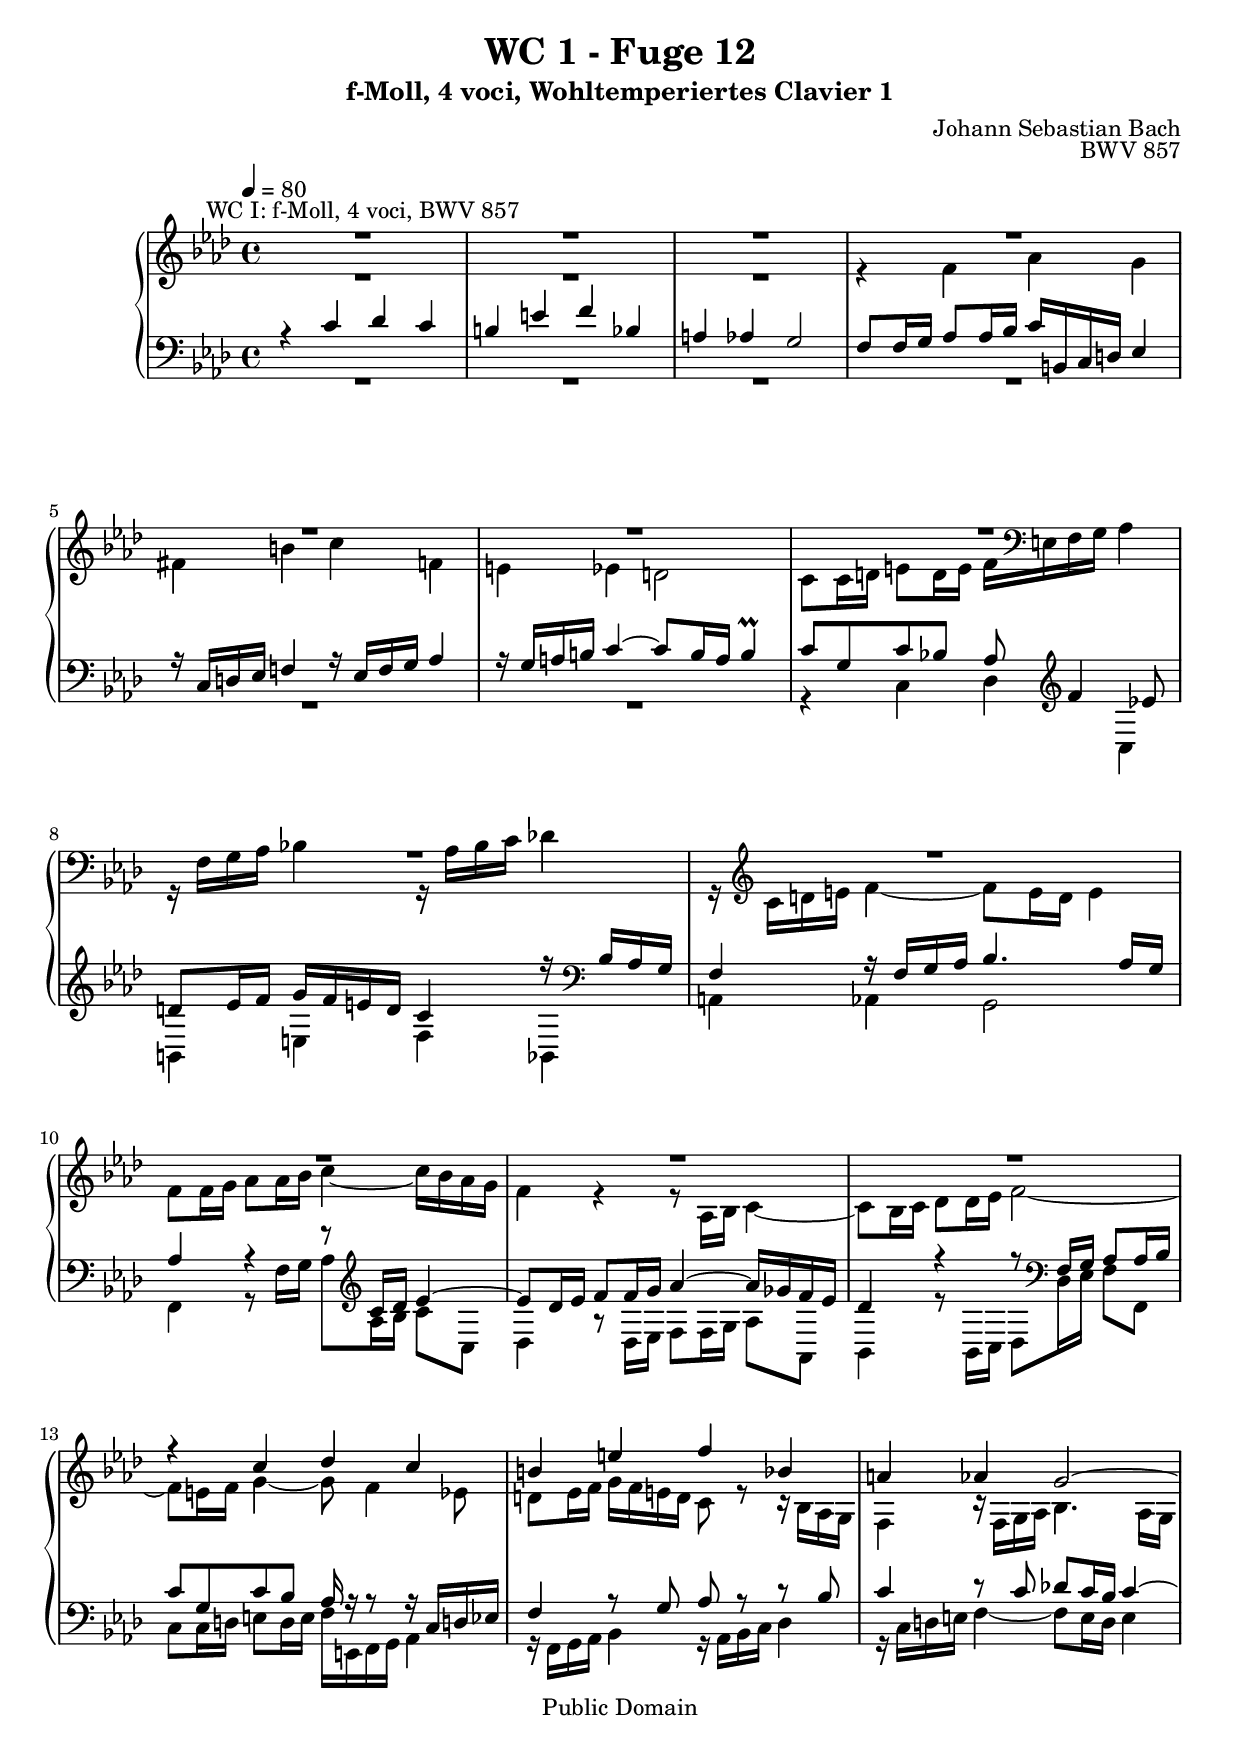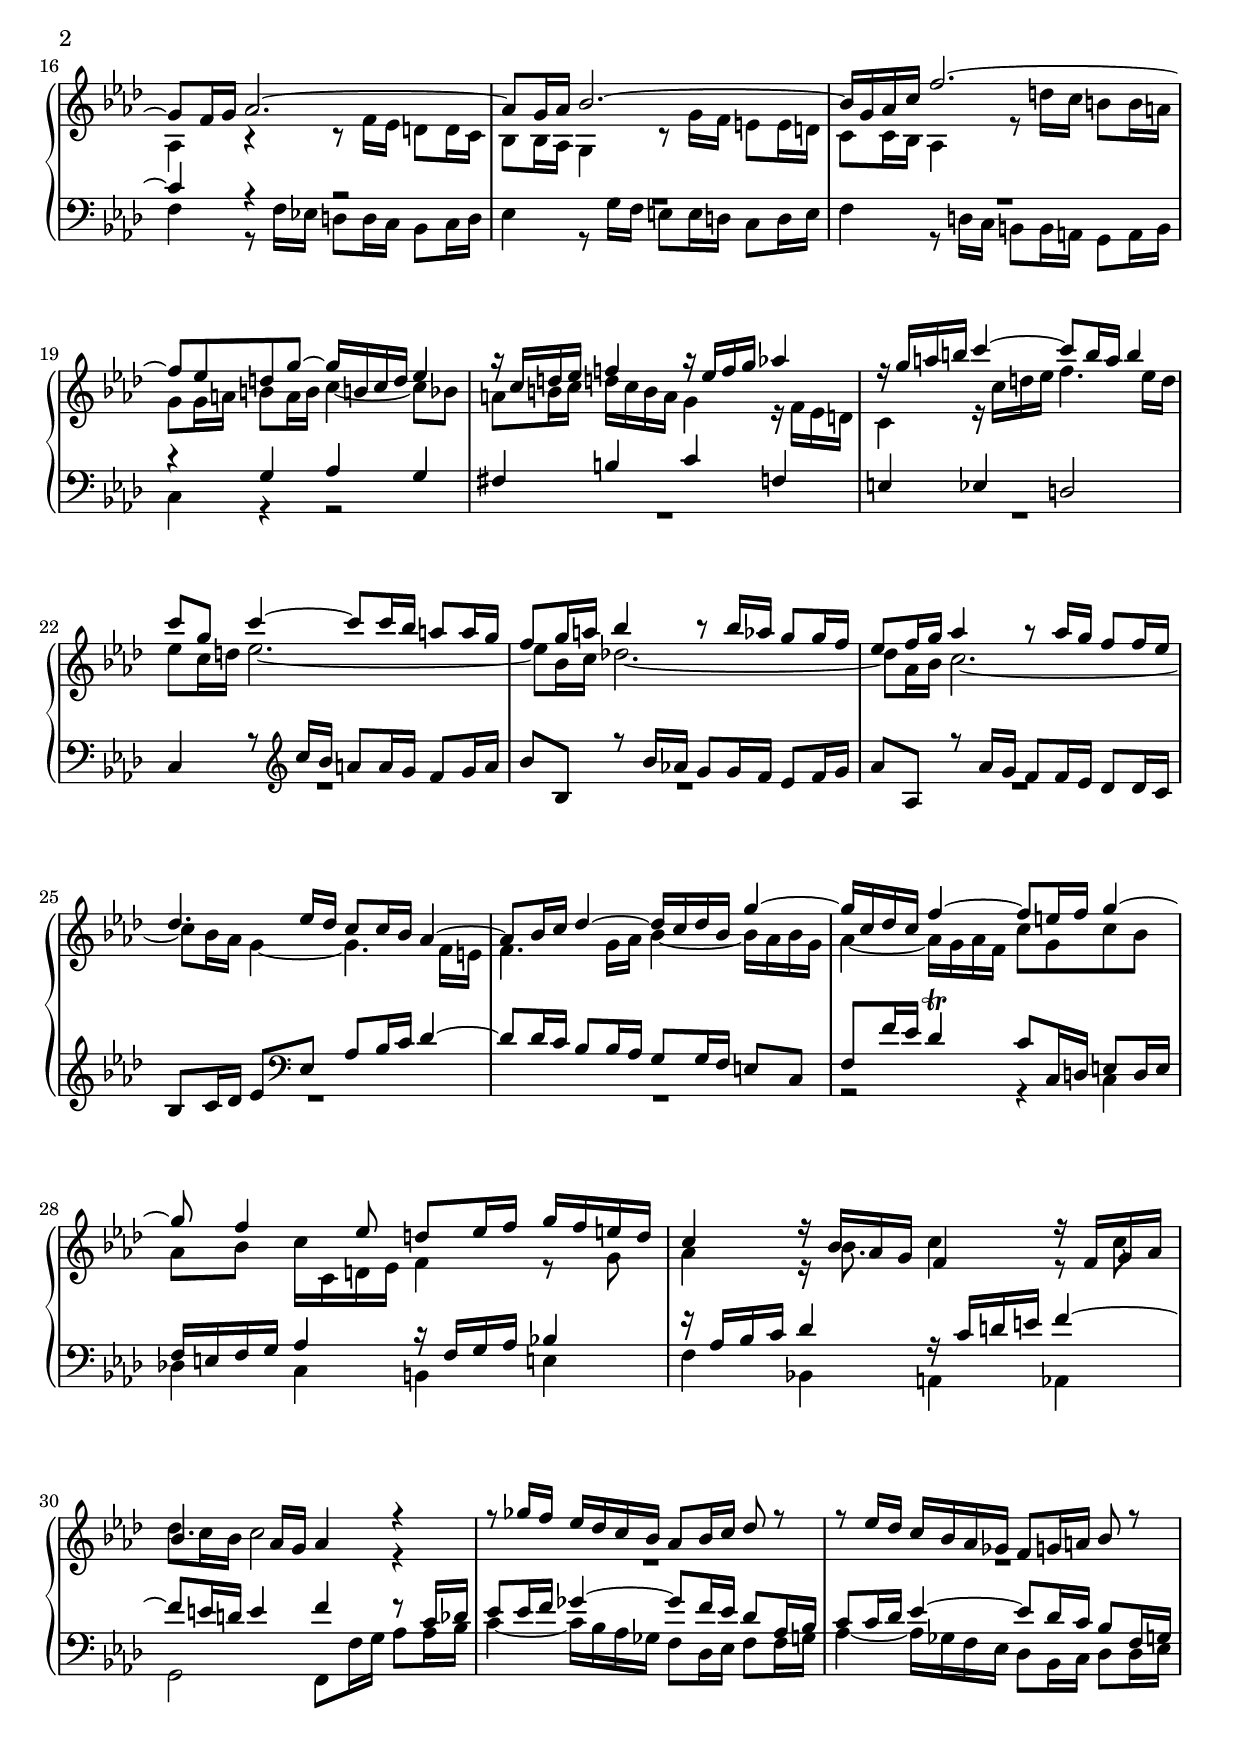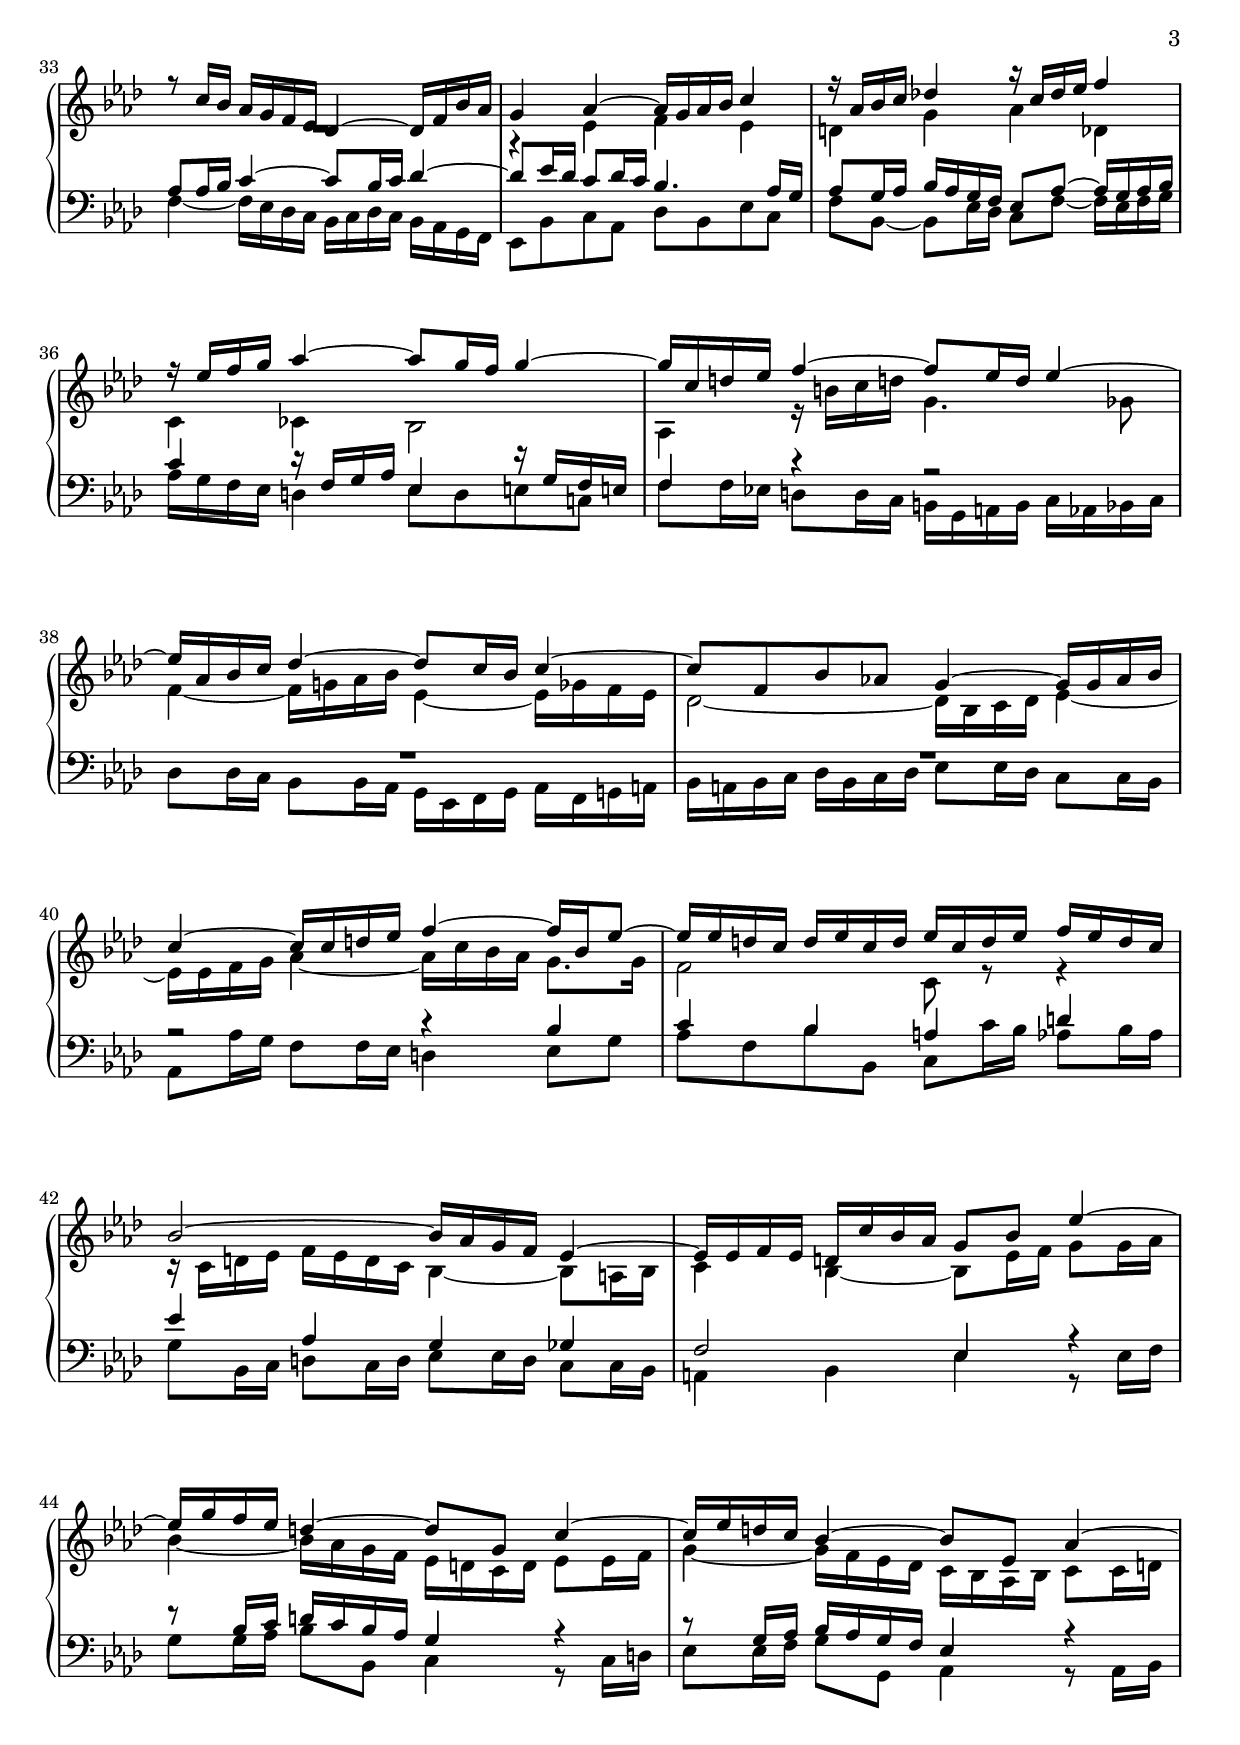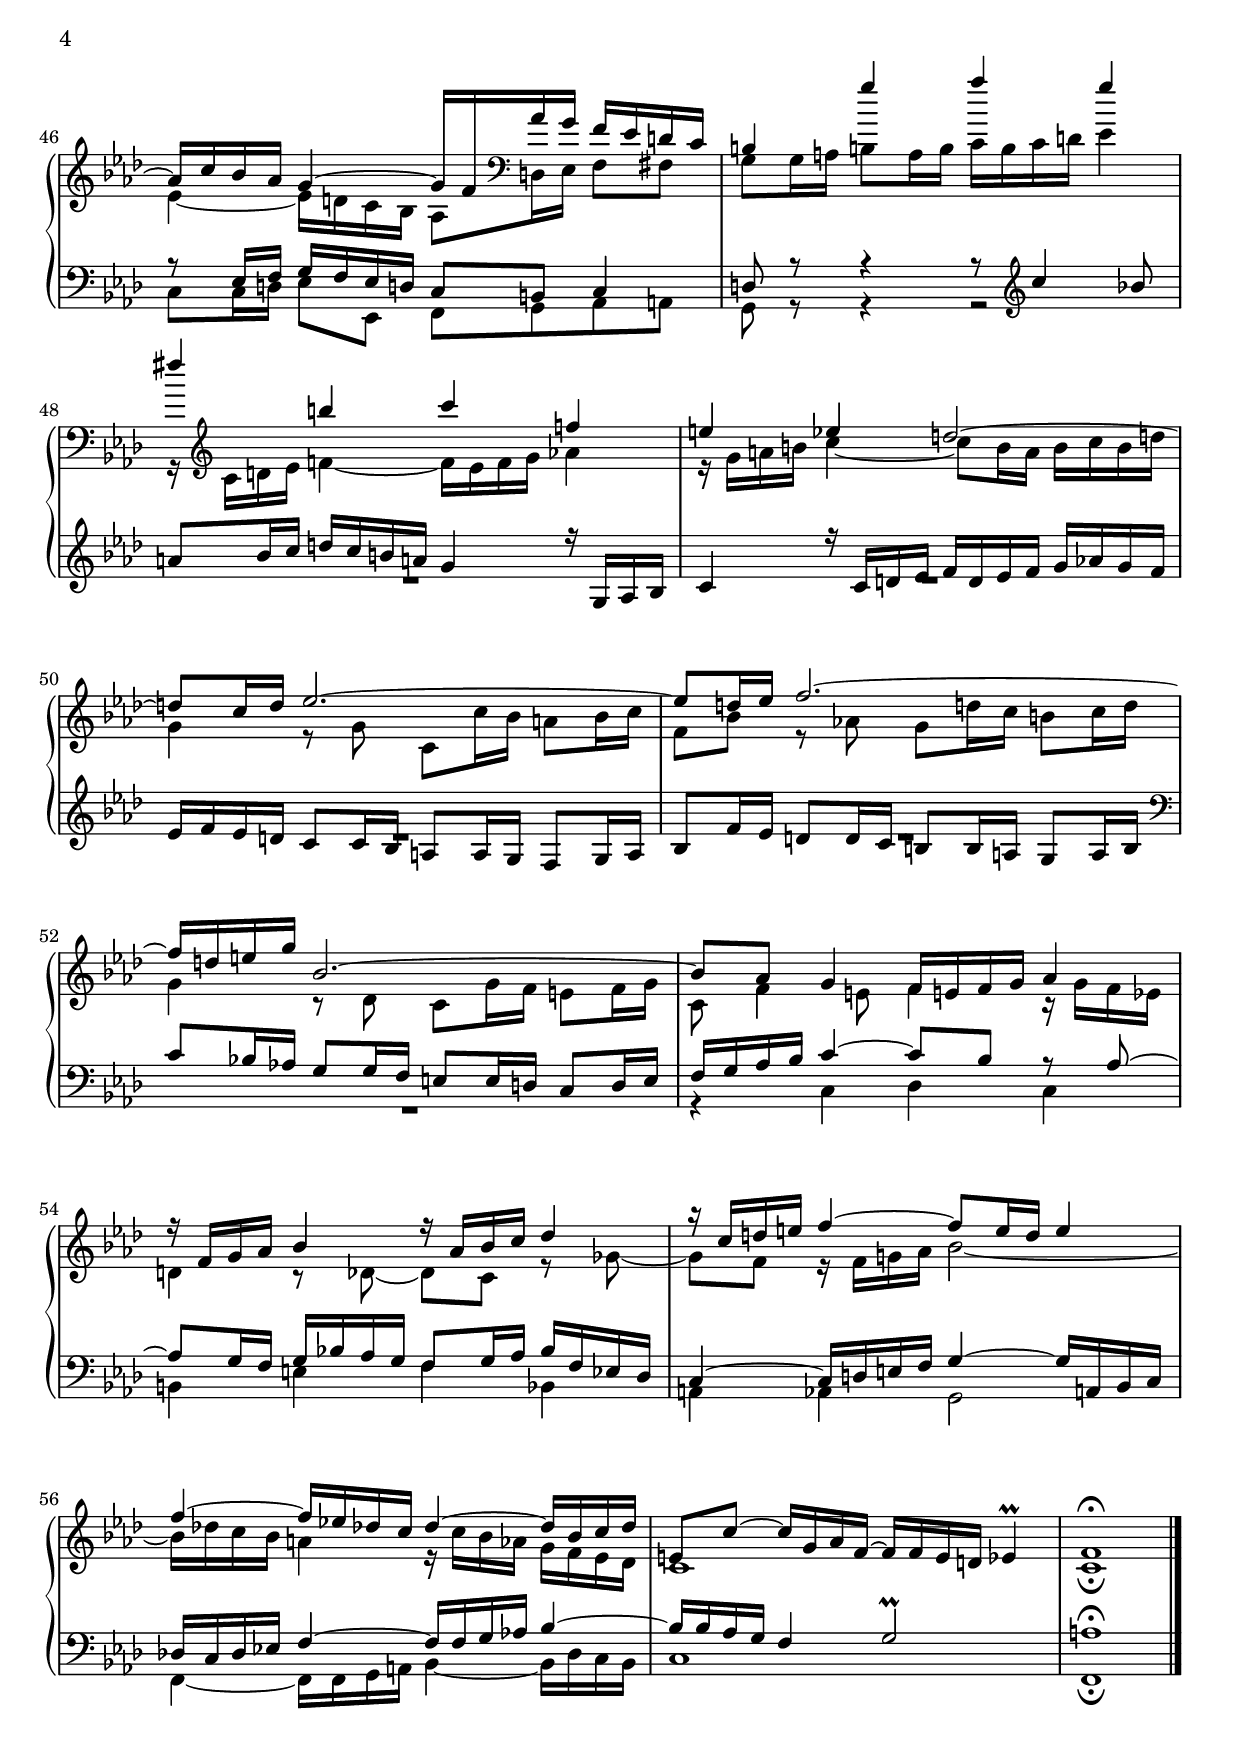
%\version "2.22.2"
%\language "deutsch"

\header {
  title = "WC 1 - Fuge 12"
  subtitle = "f-Moll, 4 voci, Wohltemperiertes Clavier 1"
  composer = "Johann Sebastian Bach"
  opus = "BWV 857"
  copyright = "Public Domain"
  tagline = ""
}

global = {
  \key f \minor
  \time 4/4
  \tempo 4 = 80}


preambleUp = {\clef treble \global}
preambleDown = {\clef bass \global}

soprano = \relative c'' {
  \global
  
  R1^"WC I: f-Moll, 4 voci, BWV 857" | % m. 1
  R1 | % m. 2
  R1 | % m. 3
  R1 | % m. 4
  R1 | % m. 5
  R1 | % m. 6
  R1 | % m. 7
  R1 | % m. 8
  R1 | % m. 9
  R1 | % m. 10
  R1 | % m. 11
  R1 | % m. 12
  r4 c des c | % m. 13
  b!4 e f bes, | % m. 14
  a!4 as g2~ | % m. 15
  g8 f16 g as2.~ | % m. 16
  as8 g16 as bes2.~ | % m. 17
  bes16 g as c f2.~ | % m. 18
  f8 es d! g~ g16 b,! c d es4 | % m. 19
  r16 c d! es f!4 r16 es f g as!4 | % m. 20
  r16 g a! b! c4~ c8 b16 a b4 | % m. 21
  c8 g c4~ c8 c16 bes a!8 a16 g | % m. 22
  f8 g16 a! bes4 r8 bes16 as g8 g16 f | % m. 23
  es8 f16 g as4 r8 as16 g f8 f16 es | % m. 24
  des4. es16 des c8 c16 bes as4~ | % m. 25
  as8 bes16 c des4~ des16 c des bes g'4~ | % m. 26
  g16 c, des c f4~ f8 e16 f g4~ | % m. 27
  g8 f4 es8 d! es16 f g f e! d | % m. 28
  c4 r16 bes as g f4 r16 f g as | % m. 29
  bes4. as16 g as4 r | % m. 30
  r8 ges'16 f es des c bes as8 bes16 c des8 r | % m. 31
  r8 es16 des c bes as ges f8 g!16 a bes8 r | % m. 32
  r8 c16 bes as g f es des4~ des16 f bes as | % m. 33
  g4 as~ as16 g as bes c4 | % m. 34
  r16 as16 bes c des!4 r16 c des es f4 | % m. 35
  r16 es f g as4~ as8 g16 f g4~ | % m. 36
  g16 c, d! es f4~ f8 es16 d es4~ | % m. 37
  es16 as, bes c des4~ des8 c16 bes c4~ | % m. 38
  c8 f, bes as! g4~ g16 g as bes | % m. 39
  c4~ c16 c d! es f4~ f16 bes, es8~ | % m. 40
  es16 es d! c d es c d es c d es f es d c | % m. 41
  bes2~ bes16 as g f es4~ | % m. 42
  es16 es f es d! c' bes as g8 bes es4~ | % m. 43
  es16 g f es d!4~ d8 g, c4~ | % m. 44
  c16 es d! c bes4~ bes8 es, as4~ | % m. 45
  as16 c bes as g4~ g16 f as g f es d! c | % m. 46
  b!4 g'' as g | % m. 47
  fis4 b! c f,! | % m. 48
  e!4 es d!2~ | % m. 49
  d!8 c16 d es2.~ | % m. 50
  es8 d!16 es f2.~ | % m. 51
  f16 d! e! g bes,2.~ | % m. 52
  bes8 as g4 f16 e! f g as4 | % m. 53
  r16 f g as bes4 r16 as bes c des4 | % m. 54
  r16 c d! e! f4~ f8 e16 d e4 | % m. 55
  f4~ f16 es! des! c des4~ des16 bes c des | % m. 56
  e,!8 c'~ c16 g as f~ f f e d! es4 \prall | % m. 57
  f1 \fermata \bar "|." | % m. 58
  
}

alto = \relative c' {
  \global
  
  R1 | % m. 1
  R1 | % m. 2
  R1 | % m. 3
  r4 f as g | % m. 4
  fis4 b! c f,! | % m. 5
  e!4 es d!2 | % m. 6
  c8 c16 d! e!8 d16 e f \clef bass e,! f g as4 | % m. 7
  r16 f g as bes!4 r16 as bes c des!4 | % m. 8
  r16 \clef treble c d! e f4~ f8 e16 d e4 | % m. 9
  f8 f16 g as8 as16 bes c4~ c16 bes as g | % m. 10
  f4 r r8 as,16 bes c4~ | % m. 11
  c8 bes16 c des8 des16 es f2~ | % m. 12
  f8 e!16 f g4~ g8 f4 es8 | % m. 13
  d!8 es16 f g f e! d c8 r r16 bes as g | % m. 14
  f4 r16 f g as bes4. as16 g | % m. 15
  as4 r r8 f'16 es d!8 d16 c | % m. 16
  bes8 bes16 as g4 r8 g'16 f e!8 e16 d! | % m. 17 
  c8 c16 bes as4 r8 d'!16 c b!8 b16 a! | % m. 18
  g8 g16 a! b!8 a16 b c4~ c8 bes | % m. 19
  a!8 b!16 c d! c b a g4 r16 f es d! | % m. 20
  c4 r16 c' d! es f4. es16 d | % m. 21
  es8 c16 d! es2.~ | % m. 22
  es8 bes16 c des!2.~ | % m. 23
  des8 as16 bes c2.~ | % m. 24
  c8 bes16 as g4~ g4. f16 e! | % m. 25
  f4. g16 as bes4~ bes16 as bes g | % m. 26
  as4~ as16 g as f c'8 g c bes | % m. 27
  as8 bes c16 c, d! es f4 r8 g | % m. 28
  as4 r16 bes8. c4 r8 c | % m. 29
  des8 c16 bes c2 r4 | % m. 30
  R1 | % m. 31
  R1 | % m. 32
  R1 | % m. 33
  r4 es, f es | % m. 34
  d!4 g as des, | % m. 35
  c4 ces bes2 | % m. 36
  as4 r16 b'! c d! g,4. ges8 | % m. 37
  f4~ f16 g! as bes es,4~ es16 ges f es | % m. 38
  des2~ des16 bes c des es4~ | % m. 39
  es16 es f g as4~ as16 c bes as g8. g16 | % m. 40
  f2 c8 r r4 | % m. 41
  r16 c d! es f es d c bes4~ bes8 a!16 bes | % m. 42
  c4 bes~ bes8 es16 f g8 g16 as | % m. 43
  bes4~ bes16 as g f es d! c d es8 es16 f | % m. 44
  g4~ g16 f es des c bes as bes c8 c16 d! | % m. 45
  es4~ es16 d! c bes as8 \clef bass d,!16 es f8 fis | % m. 46
  g8 g16 a! b!8 a16 b c b c d! es4 | % m. 47
  r16 \clef treble c d! es f!4~ f16 es f g as!4 | % m. 48
  r16 g a! b! c4~ c8 b16 a b c b d! | % m. 49
  g,4 r8 g c, c'16 bes a!8 bes16 c | % m. 50
  f,8 bes r as! g d'!16 c b!8 c16 d | % m. 51
  g,4 r8 des c g'16 f e!8 f16 g | % m. 52
  c,8 f4 e!8 f4 r16 g f es | % m. 53
  d!4 r8 des~ des c r ges'~ | % m. 54
  ges8 f r16 f g! as bes2~ | % m. 55
  bes16 des! c bes a!4 r16 c bes as g f es des | % m. 56
  c1 | % m. 57
  c1 \fermata \bar "|." | % m. 58
  
}

tenor = \relative c' {
  \global
  
  r4 c des c | % m. 1
  b!4 e f bes, | % m. 2
  a!4 as g2 | % m. 3
  \clef bass f8 f16 g as8 as16 bes c b,! c d! es4 | % m. 4
  r16 c d! es f!4 r16 es f g as4 | % m. 5
  r16 g a! b! c4~ c8 b16 a b4 \prall | % m. 6
  c8 g c bes! as \clef treble f'4 es!8 | % m. 7
  d!8 es16 f g f e! d c4 r16 \clef bass bes as g | % m. 8
  f4 r16 f g as bes4. as16 g | % m. 9
  as4 r r8 \clef treble c16 des es4~ | % m. 10
  es8 des16 es f8 f16 g as4~ as16 ges f es | % m. 11
  des4 r r8 \clef bass f,16 g as8 as16 bes | % m. 12
  c8 g c bes as16 r r8 r16 c, d! es! | % m. 13
  f4 r8 g as r r bes | % m. 14
  c4 r8 c des! c16 bes c4~ | % m. 15
  c4 r r2 | % m. 16
  R1 | % m. 17
  R1 | % m. 18
  r4 g as g | % m. 19
  fis4 b! c f,! | % m. 20
  e!4 es d!2 | % m. 21
  c4 r8 \clef treble c''16 bes a!8 a16 g f8 g16 a | % m. 22
  bes8 bes, r bes'16 as! g8 g16 f es8 f16 g | % m. 23
  as8 as, r as'16 g f8 f16 es des8 des16 c | % m. 24
  bes8 c16 des es8 \clef bass es, as bes16 c des4~ | % m. 25
  des8 des16 c bes8 bes16 as g8 g16 f e!8 c | % m. 26
  f8 f'16 es des4 \trill  c8 c,16 d! e!8 d16 e | % m. 27
  f16 e! f g as4 r16 f g as bes!4 | % m. 28
  r16 as bes c des4 r16 c d! e! f4~ | % m. 29
  f8 e!16 d! e4 f r8 c16 des | % m. 30
  es8 es16 f ges4~ ges8 f16 es des8 as16 bes | % m. 31
  c8 c16 des es4~ es8 des16 c bes8 f16 g! | % m. 32
  as8 as16 bes c4~ c8 bes16 c des4~ | % m. 33
  des8 es16 des c8 des16 c bes4. as16 g | % m. 34
  as8 g16 as bes as g f es8 as~ as16 g as bes | % m. 35
  c4 r16 f, g as es4 r16 g f e! | % m. 36
  f4 r r2 | % m. 37
  R1 | % m. 38
  R1 | % m. 39
  r2 r4 bes | % m. 40
  c4 bes a! d! | % m. 41
  es4 as, g ges | % m. 42
  f2 es4 r | % m. 43
  r8 bes'16 c d! c bes as g4 r | % m. 44
  r8 g16 as bes as g f es4 r | % m. 45
  r8 es16 f g f es d! c8 b! c4 | % m. 46
  d!8 r r4 r8 \clef treble c''4 bes!8 | % m. 47
  a!8 bes16 c d! c b! a! g4 r16 g, as bes | % m. 48
  c4 r16 c d! es f d es f g as! g f | % m. 49
  es16 f es d! c8 c16 bes a!8 a16 g f8 g16 a | % m. 50
  bes8 f'16 es d!8 d16 c b!8 b16 a! g8 a16 b | % m. 51
  \clef bass c8 bes!16 as! g8 g16 f e!8 e16 d! c8 d16 e | % m. 52
  f16 g as bes c4~ c8 bes r as~ | % m. 53
  as8 g16 f g bes! as g f8 g16 as bes f es des | % m. 54
  c4~ c16 d! e! f g4~ g16 a,! bes c | % m. 55
  des!16 c des es! f4~ f16 f g as! bes4~ | % m. 56
  bes16 bes as g f4 g2 \prall | % m. 57
  a!1 \fermata \bar "|." | % m. 58
  
}

bass = \relative c {
  \global
  
  R1 | % m. 1
  R1 | % m. 2
  R1 | % m. 3
  R1 | % m. 4
  R1 | % m. 5
  R1 | % m. 6
  r4 c des c | % m. 7
  b!4 e f bes, | % m. 8
  a!4 as g2 | % m. 9
  f4 r8 f'16 g as8 as16 bes c8 c, | % m. 10
  des4 r8 des16 es f8 f16 g as8 as, | % m. 11
  bes4 r8 bes16 c des8 des16 es f8 f, | % m. 12
  c'8 c16 d! e!8 d16 e f e,! f g as4 | % m. 13
  r16 f g as bes4 r16 as bes c des4 | % m. 14
  r16 c d! e! f4~ f8 e16 d e4 | % m. 15
  f4 r8 f16 es! d!8 d16 c bes8 c16 d | % m. 16
  es4 r8 g16 f e!8 e16 d! c8 d16 e | % m. 17
  f4 r8 d!16 c b!8 b16 a! g8 a16 b | % m. 18
  c4 r r2 | % m. 19
  R1 | % m. 20
  R1 | % m. 21
  R1 | % m. 22
  R1 | % m. 23
  R1 | % m. 24
  R1 | % m. 25
  R1 | % m. 26
  r2 r4 c | % m. 27
  des!4 c b! e! | % m. 28
  f4 bes,! a! as | % m. 29
  g2 f8 f'16 g as8 as16 bes | % m. 30
  c4~ c16 bes as ges f8 des16 es f8 f16 g! | % m. 31
  as4~ as16 ges f es des8 bes16 c des8 des16 es | % m. 32
  f4~ f16 es des c bes c des c bes as g f | % m. 33
  es8 bes' c as des bes es c | % m. 34
  f8 bes,~ bes es16 des c8 f~ f16 es f g | % m. 35
  as16 g f es d!4 es8 d e! c! | % m. 36
  f8 f16 es! d!8 d16 c b!16 g a! b c as bes c | % m. 37
  des8 des16 c bes8 bes16 as g es f g as f g! a! | % m. 38
  bes16 a! bes c des bes c des es8 es16 des c8 c16 bes | % m. 39
  as8 as'16 g f8 f16 es d!4 es8 g | % m. 40
  as8 f bes bes, c c'16 bes as!8 bes16 as | % m. 41
  g8 bes,16 c d!8 c16 d es8 es16 d c8 c16 bes | % m. 42
  a!4 bes es r8 es16 f | % m. 43
  g8 g16 as bes8 bes, c4 r8 c16 d! | % m. 44
  es8 es16 f g8 g, as4 r8 as16 bes | % m. 45
  c8 c16 d! es8 es, f g as a! | % m. 46
  g8 r r4 r2 | % m. 47
  R1 | % m. 48
  R1 | % m. 49
  R1 | % m. 50
  R1 | % m. 51
  R1 | % m. 52
  r4 c des c | % m. 53
  b!4 e! f bes, | % m. 54
  a!4 as g2 | % m. 55
  f4~ f16 f g a! bes4~ bes16 des c bes | % m. 56
  c1 | % m. 57
  f,1 \fermata \bar "|." | % m. 58
  
}




\score {
  \new PianoStaff <<
    %\set PianoStaff.instrumentName = #"Piano  "
    \new Staff = "upper" \relative c' {\preambleUp
  <<
  \new Voice = "s" { \voiceOne \soprano }
  \\
  \new Voice ="a" { \voiceTwo \alto }
  >>
}
    \new Staff = "lower" \relative c {\preambleDown
  <<
   \new Voice = "t" { \voiceThree \tenor }
    \\
   \new Voice = "b" { \voiceFour \bass }
  >>
}
  >>
  \layout { }
}

\score {
  \new PianoStaff <<
   \new Staff = "upper" \relative c' {\preambleUp
  <<
  \new Voice { \voiceOne \soprano }
  \\
  \new Voice { \voiceTwo \alto }
  >>
}
    \new Staff = "lower" \relative c {\preambleDown
  <<
    \new Voice { \voiceThree \tenor }
    \\
    \new Voice { \voiceFour \bass }
  >>
}
  >>
  \midi { }
}